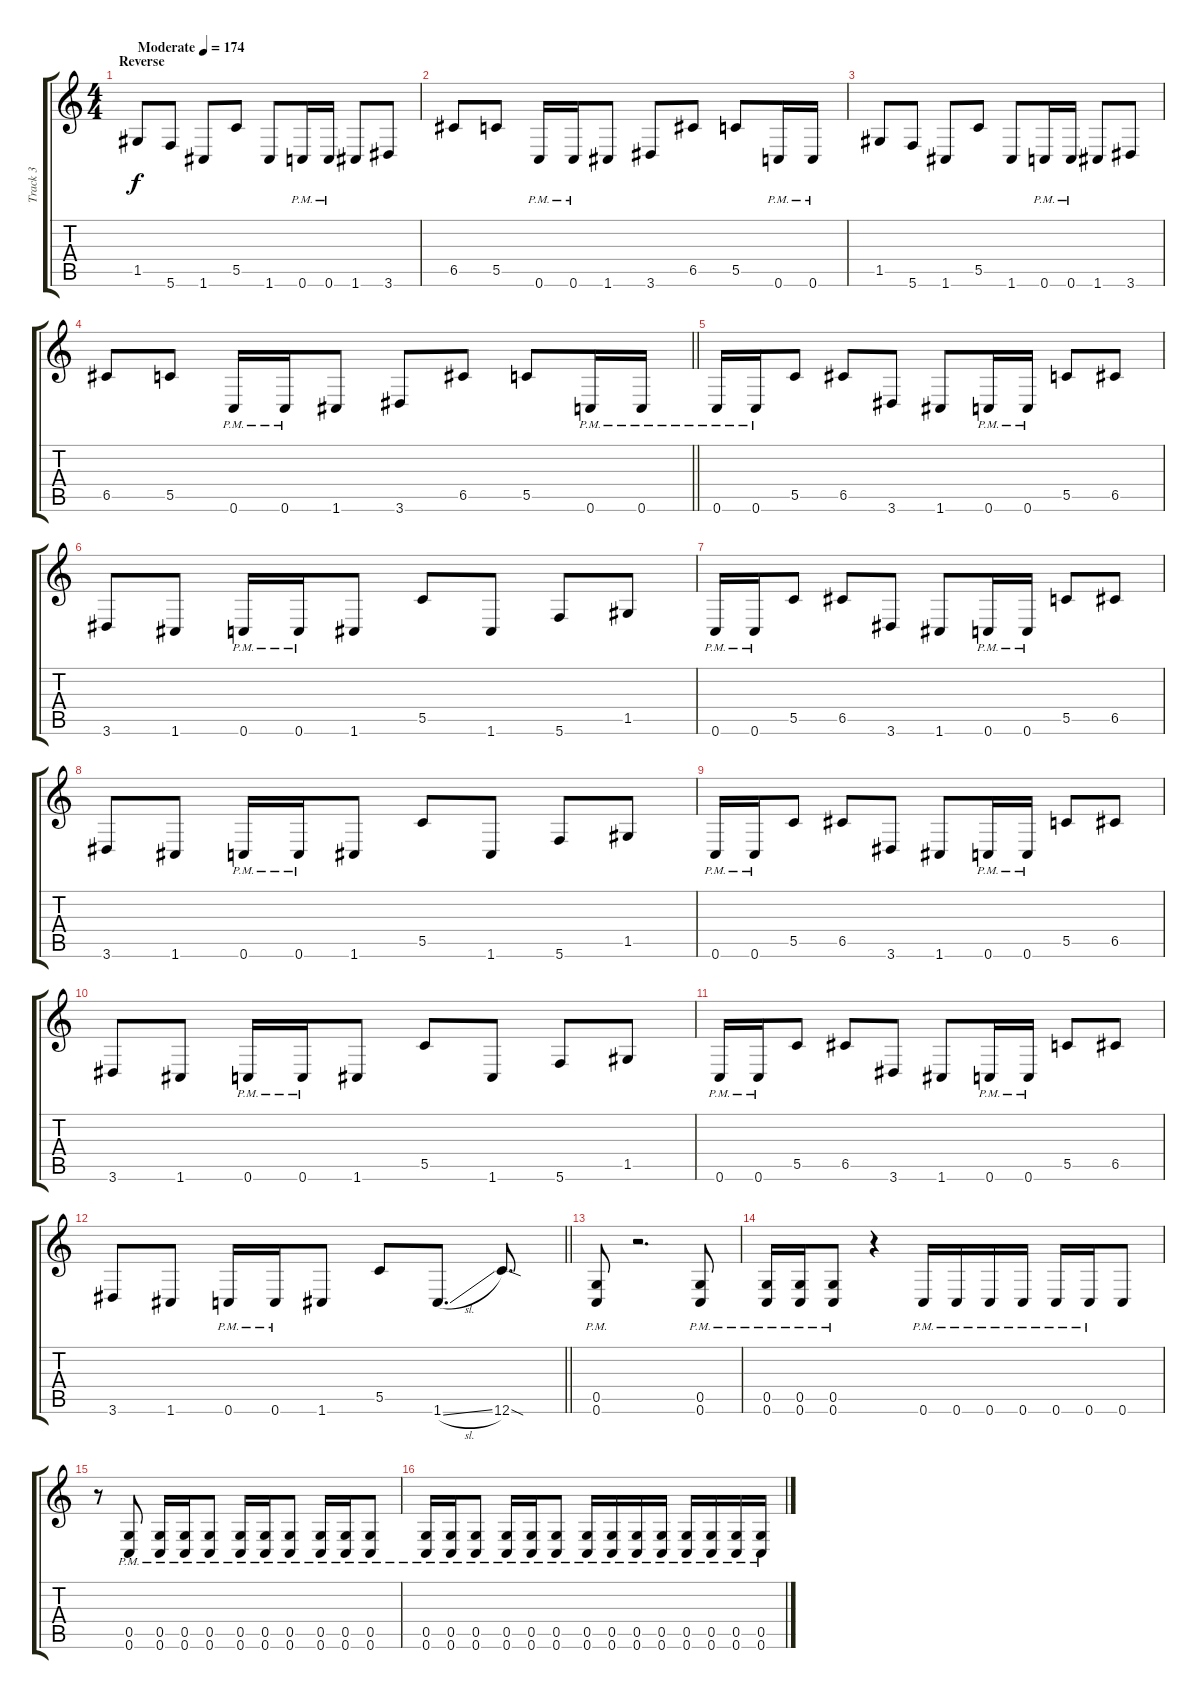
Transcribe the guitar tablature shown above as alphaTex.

\track ("Track 3" "Track 3") {instrument distortionguitar}
\staff {score tabs}
\tuning (D4 A3 F3 C3 G2 C2) {hide}
\ts (4 4)
\section ("" "Reverse")
\tempo (174 "Moderate")
\clef g2
\ks c
1.5.8{dy f volume 0 instrument distortionguitar} 5.6.8{volume 16} 1.6.8 5.5.8 1.6.8 0.6{pm}.16 0.6{pm}.16 1.6.8 3.6.8 |
6.5.8 5.5.8 0.6{pm}.16 0.6{pm}.16 1.6.8 3.6.8 6.5.8 5.5.8 0.6{pm}.16 0.6{pm}.16 |
1.5.8 5.6.8 1.6.8 5.5.8 1.6.8 0.6{pm}.16 0.6{pm}.16 1.6.8 3.6.8 |
\barLineRight lightlight
6.5.8 5.5.8 0.6{pm}.16 0.6{pm}.16 1.6.8 3.6.8 6.5.8 5.5.8 0.6{pm}.16 0.6{pm}.16 |
\section ("" "")
0.6{pm}.16 0.6{pm}.16 5.5.8 6.5.8 3.6.8 1.6.8 0.6{pm}.16 0.6{pm}.16 5.5.8 6.5.8 |
3.6.8 1.6.8 0.6{pm}.16 0.6{pm}.16 1.6.8 5.5.8 1.6.8 5.6.8 1.5.8 |
0.6{pm}.16 0.6{pm}.16 5.5.8 6.5.8 3.6.8 1.6.8 0.6{pm}.16 0.6{pm}.16 5.5.8 6.5.8 |
3.6.8 1.6.8 0.6{pm}.16 0.6{pm}.16 1.6.8 5.5.8 1.6.8 5.6.8 1.5.8 |
0.6{pm}.16 0.6{pm}.16 5.5.8 6.5.8 3.6.8 1.6.8 0.6{pm}.16 0.6{pm}.16 5.5.8 6.5.8 |
3.6.8 1.6.8 0.6{pm}.16 0.6{pm}.16 1.6.8 5.5.8 1.6.8 5.6.8 1.5.8 |
0.6{pm}.16 0.6{pm}.16 5.5.8 6.5.8 3.6.8 1.6.8 0.6{pm}.16 0.6{pm}.16 5.5.8 6.5.8 |
\barLineRight lightlight
3.6.8 1.6.8 0.6{pm}.16 0.6{pm}.16 1.6.8 5.5.8 1.6{sl}.8{d} 12.6{sod}.8{d} |
\section ("" "")
(0.5{pm} 0.6{pm}).8 r.2{d} (0.5{pm} 0.6{pm}).8 |
(0.5{pm} 0.6{pm}).16 (0.5{pm} 0.6{pm}).16 (0.5{pm} 0.6{pm}).8 r.4 0.6{pm}.16 0.6{pm}.16 0.6{pm}.16 0.6{pm}.16 0.6{pm}.16 0.6{pm}.16 0.6.8 |
r.8 (0.5{pm} 0.6{pm}).8 (0.5{pm} 0.6{pm}).16 (0.5{pm} 0.6{pm}).16 (0.5{pm} 0.6{pm}).8 (0.5{pm} 0.6{pm}).16 (0.5{pm} 0.6{pm}).16 (0.5{pm} 0.6{pm}).8 (0.5{pm} 0.6{pm}).16 (0.5{pm} 0.6{pm}).16 (0.5{pm} 0.6{pm}).8 |
(0.5{pm} 0.6{pm}).16 (0.5{pm} 0.6{pm}).16 (0.5{pm} 0.6{pm}).8 (0.5{pm} 0.6{pm}).16 (0.5{pm} 0.6{pm}).16 (0.5{pm} 0.6{pm}).8 (0.5{pm} 0.6{pm}).16 (0.5{pm} 0.6{pm}).16 (0.5{pm} 0.6{pm}).16 (0.5{pm} 0.6{pm}).16 (0.5{pm} 0.6{pm}).16 (0.5{pm} 0.6{pm}).16 (0.5{pm} 0.6{pm}).16 (0.5{pm} 0.6{pm}).16
